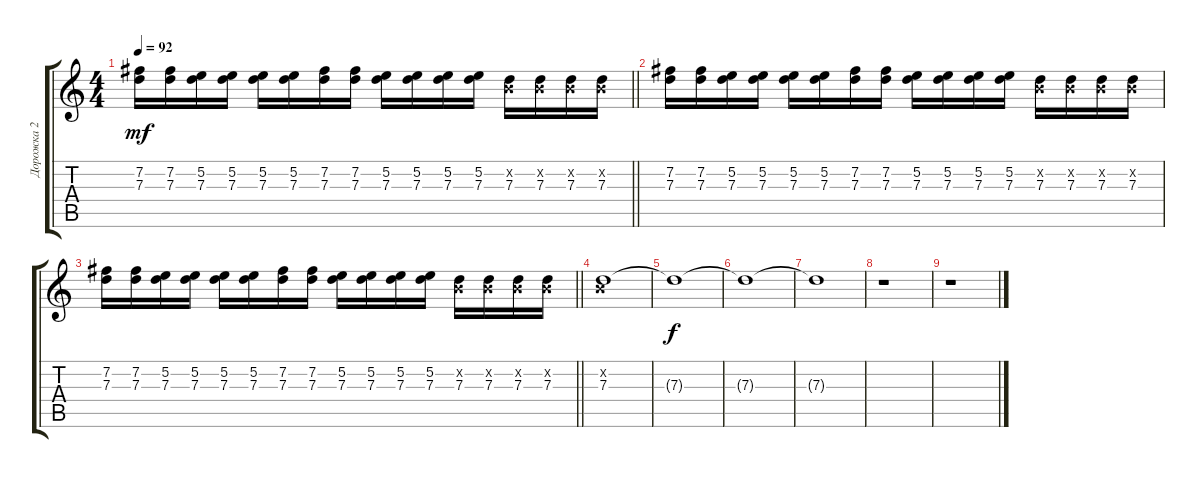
\track ("Дорожка 2" "Дорожка 2") {instrument distortionguitar}
\staff {score tabs}
\tuning (E4 B3 G3 D3 A2 D2) {hide}
\ts (4 4)
\tempo 92
\clef g2
\barLineRight lightlight
\ks c
(7.2 7.3).16{dy mf} (7.2 7.3).16 (5.2 7.3).16 (5.2 7.3).16 (5.2 7.3).16 (5.2 7.3).16 (7.2 7.3).16 (7.2 7.3).16 (5.2 7.3).16 (5.2 7.3).16 (5.2 7.3).16 (5.2 7.3).16 (0.2{x} 7.3).16 (0.2{x} 7.3).16 (0.2{x} 7.3).16 (0.2{x} 7.3).16 |
(7.2 7.3).16 (7.2 7.3).16 (5.2 7.3).16 (5.2 7.3).16 (5.2 7.3).16 (5.2 7.3).16 (7.2 7.3).16 (7.2 7.3).16 (5.2 7.3).16 (5.2 7.3).16 (5.2 7.3).16 (5.2 7.3).16 (0.2{x} 7.3).16 (0.2{x} 7.3).16 (0.2{x} 7.3).16 (0.2{x} 7.3).16 |
\barLineRight lightlight
(7.2 7.3).16 (7.2 7.3).16 (5.2 7.3).16 (5.2 7.3).16 (5.2 7.3).16 (5.2 7.3).16 (7.2 7.3).16 (7.2 7.3).16 (5.2 7.3).16 (5.2 7.3).16 (5.2 7.3).16 (5.2 7.3).16 (0.2{x} 7.3).16 (0.2{x} 7.3).16 (0.2{x} 7.3).16 (0.2{x} 7.3).16 |
(0.2{x} 7.3).1{volume 0} |
7.3{t}.1{dy f} |
7.3{t}.1 |
7.3{t}.1 |
r.1 |
r.1
